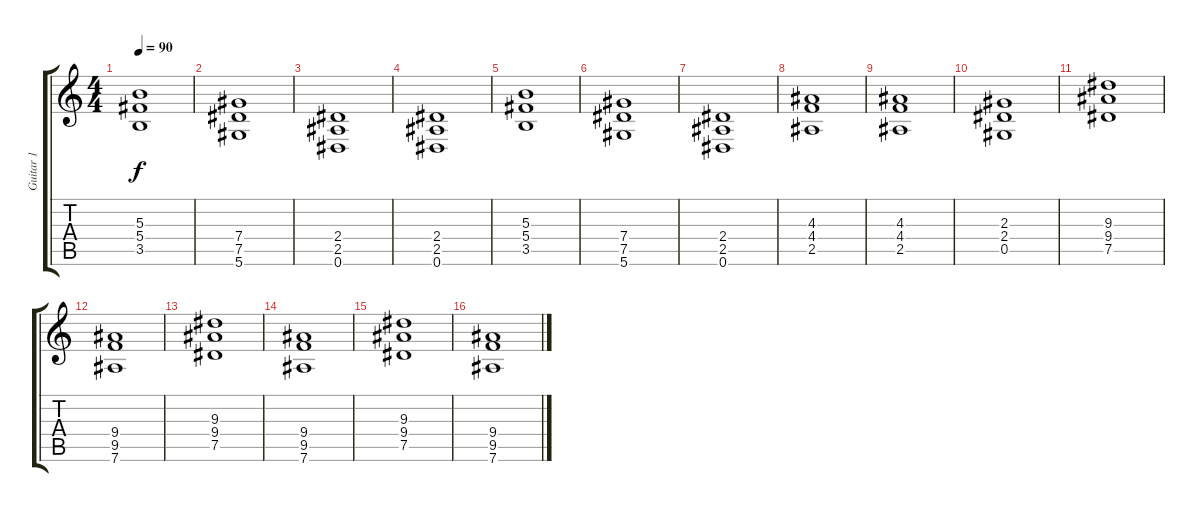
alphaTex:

\track ("Guitar 1" "Guitar 1") {instrument distortionguitar}
\staff {score tabs}
\tuning (Eb4 Bb3 Gb3 Db3 Ab2 Eb2) {hide}
\ts (4 4)
\tempo 90
\clef g2
\ks c
(5.3 5.4 3.5).1{dy f} |
(7.4 7.5 5.6).1 |
(2.4 2.5 0.6).1{volume 15} |
(2.4 2.5 0.6).1 |
(5.3 5.4 3.5).1 |
(7.4 7.5 5.6).1 |
(2.4 2.5 0.6).1 |
(4.3 4.4 2.5).1 |
(4.3 4.4 2.5).1 |
(2.3 2.4 0.5).1 |
(9.3 9.4 7.5).1 |
(9.4 9.5 7.6).1 |
(9.3 9.4 7.5).1 |
(9.4 9.5 7.6).1 |
(9.3 9.4 7.5).1 |
(9.4 9.5 7.6).1
